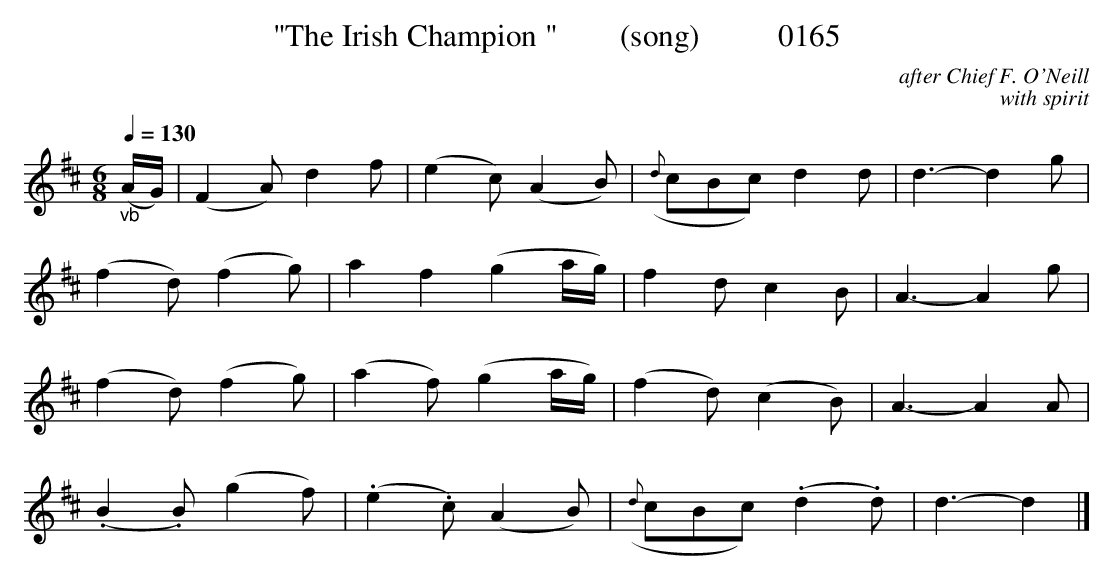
X:1
T:"The Irish Champion "        (song)          0165
C:after Chief F. O'Neill
C:with spirit
Q:1/4=130
M:6/8
L:1/8
K:D
"_vb"(A/2G/2)|(F2A) d2f|(e2c) (A2B)|({d}cBc) d2d|d3-d2g|
(f2d) (f2g)|a2f2(g2a/2g/2)|f2d c2B|A3-A2g|
(f2d) (f2g)|(a2f) (g2a/2g/2)|(f2d) (c2B)|A3-A2A|
(.B2.B) (g2f)|(.e2.c) (A2B)|({d}cBc) (.d2.d)|d3-d2|]
